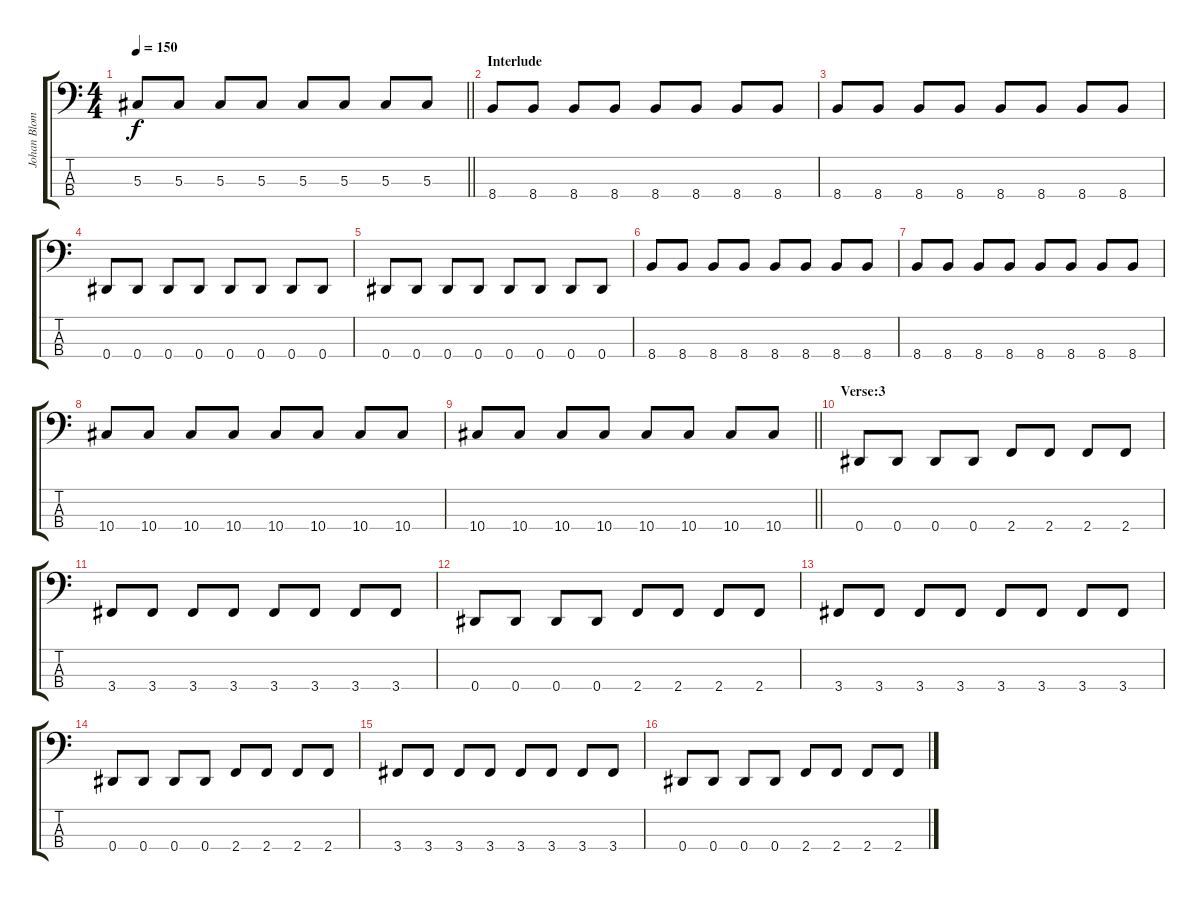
\track ("Johan Blomquist" "Johan Blom") {instrument electricbassfinger}
\staff {score tabs}
\tuning (Gb2 Db2 Ab1 Eb1) {hide}
\ts (4 4)
\tempo 150
\clef f4
\barLineRight lightlight
\ks c
5.3.8{dy f} 5.3.8 5.3.8 5.3.8 5.3.8 5.3.8 5.3.8 5.3.8 |
\section ("" "Interlude")
8.4.8 8.4.8 8.4.8 8.4.8 8.4.8 8.4.8 8.4.8 8.4.8 |
8.4.8 8.4.8 8.4.8 8.4.8 8.4.8 8.4.8 8.4.8 8.4.8 |
0.4.8 0.4.8 0.4.8 0.4.8 0.4.8 0.4.8 0.4.8 0.4.8 |
0.4.8 0.4.8 0.4.8 0.4.8 0.4.8 0.4.8 0.4.8 0.4.8 |
8.4.8 8.4.8 8.4.8 8.4.8 8.4.8 8.4.8 8.4.8 8.4.8 |
8.4.8 8.4.8 8.4.8 8.4.8 8.4.8 8.4.8 8.4.8 8.4.8 |
10.4.8 10.4.8 10.4.8 10.4.8 10.4.8 10.4.8 10.4.8 10.4.8 |
\barLineRight lightlight
10.4.8 10.4.8 10.4.8 10.4.8 10.4.8 10.4.8 10.4.8 10.4.8 |
\section ("" "Verse:3")
0.4.8 0.4.8 0.4.8 0.4.8 2.4.8 2.4.8 2.4.8 2.4.8 |
3.4.8 3.4.8 3.4.8 3.4.8 3.4.8 3.4.8 3.4.8 3.4.8 |
0.4.8 0.4.8 0.4.8 0.4.8 2.4.8 2.4.8 2.4.8 2.4.8 |
3.4.8 3.4.8 3.4.8 3.4.8 3.4.8 3.4.8 3.4.8 3.4.8 |
0.4.8 0.4.8 0.4.8 0.4.8 2.4.8 2.4.8 2.4.8 2.4.8 |
3.4.8 3.4.8 3.4.8 3.4.8 3.4.8 3.4.8 3.4.8 3.4.8 |
0.4.8 0.4.8 0.4.8 0.4.8 2.4.8 2.4.8 2.4.8 2.4.8
